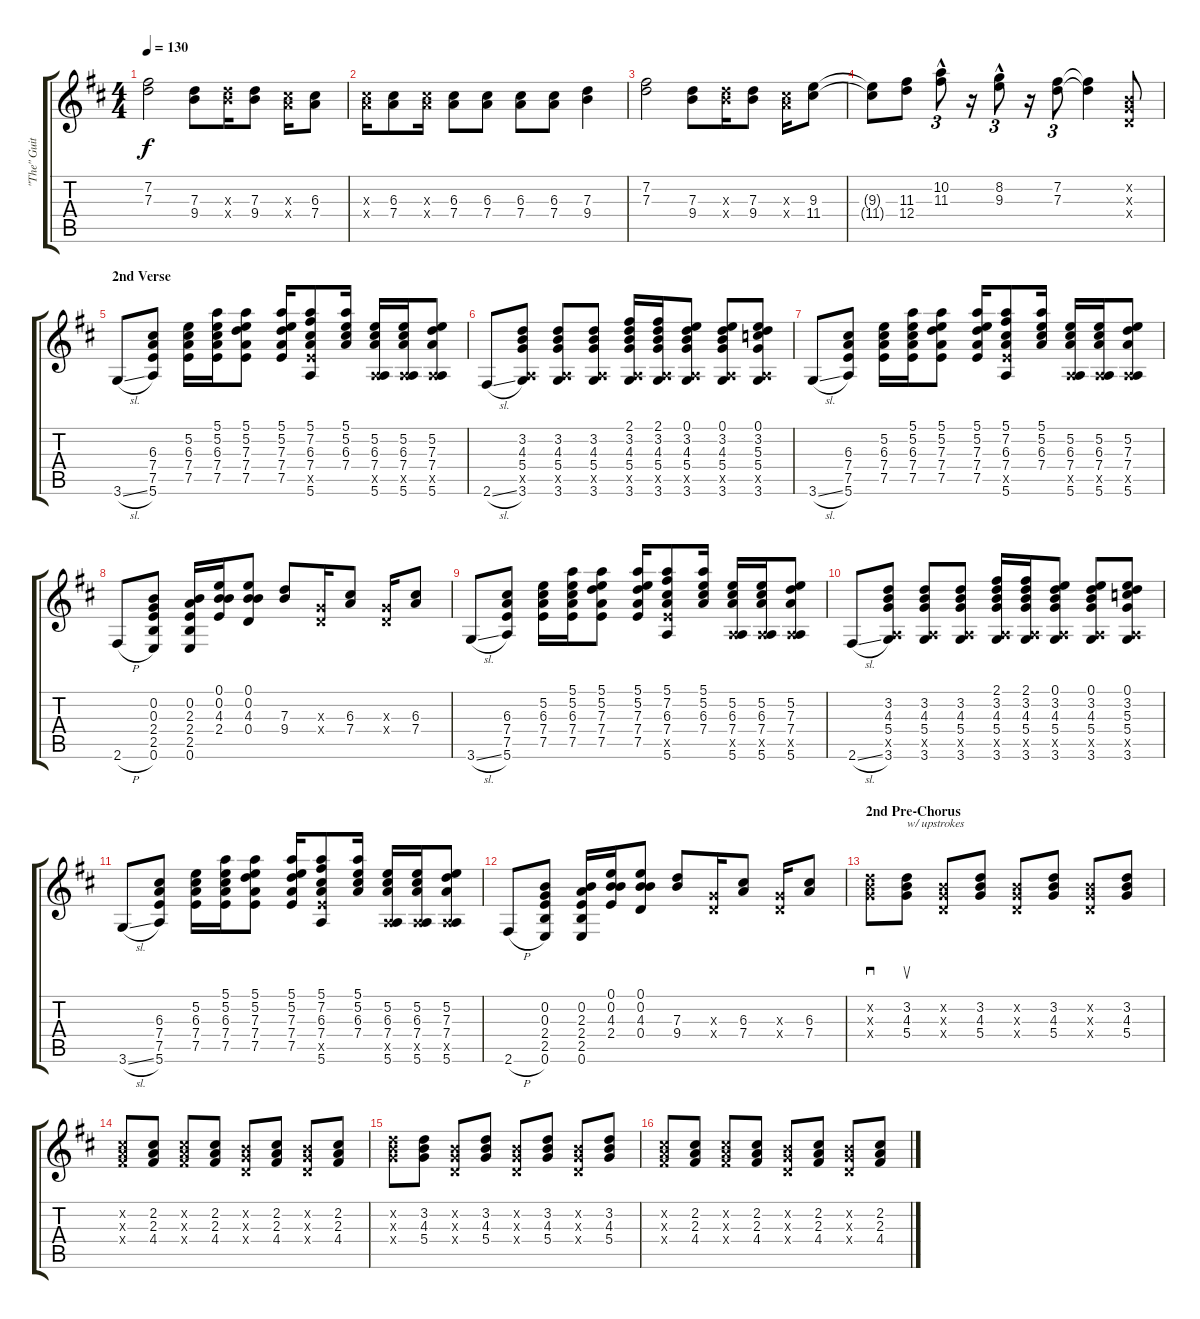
\track ("\"The\" Guitar" "\"The\" Guit") {instrument overdrivenguitar}
\staff {score tabs}
\tuning (E4 B3 G3 D3 A2 E2) {hide}
\ts (4 4)
\tempo 130
\clef g2
\ks d
(7.2 7.3).2{dy f} (7.3 9.4).8 (7.3{x} 9.4{x}).16 (7.3 9.4).8 (6.3{x} 7.4{x}).16 (6.3 7.4).8 |
(6.3{x} 7.4{x}).16 (6.3 7.4).8 (6.3{x} 7.4{x}).16 (6.3 7.4).8 (6.3 7.4).8 (6.3 7.4).8 (6.3 7.4).8 (7.3 9.4).4 |
(7.2 7.3).2 (7.3 9.4).8 (7.3{x} 9.4{x}).16 (7.3 9.4).8 (6.3{x} 7.4{x}).16 (9.3 11.4).8 |
(9.3{t} 11.4{t}).8 (11.3 12.4).8 (10.2{hac} 11.3{hac}).8{tu (3 2)} r.16 (8.2{hac} 9.3{hac}).8{tu (3 2)} r.16 (7.2 7.3).8{tu (3 2)} (7.2{t} 7.3{t}).4 (0.2{x} 0.3{x} 0.4{x}).8 |
\section ("" "2nd Verse")
3.6{sl}.8 (6.3 7.4 7.5 5.6).8 (5.2 6.3 7.4 7.5).16 (5.1 5.2 6.3 7.4 7.5).16 (5.1 5.2 7.3 7.4 7.5).8 (5.1 5.2 7.3 7.4 7.5).16 (5.1 7.2 6.3 7.4 7.5{x} 5.6).8 (5.1 5.2 6.3 7.4).16 (5.2 6.3 7.4 0.5{x} 5.6).16 (5.2 6.3 7.4 0.5{x} 5.6).16 (5.2 7.3 7.4 0.5{x} 5.6).8 |
2.6{sl}.8 (3.2 4.3 5.4 0.5{x} 3.6).8 (3.2 4.3 5.4 0.5{x} 3.6).8 (3.2 4.3 5.4 0.5{x} 3.6).8 (2.1 3.2 4.3 5.4 0.5{x} 3.6).16 (2.1 3.2 4.3 5.4 0.5{x} 3.6).16 (0.1 3.2 4.3 5.4 0.5{x} 3.6).8 (0.1 3.2 4.3 5.4 0.5{x} 3.6).8 (0.1 3.2 5.3 5.4 0.5{x} 3.6).8 |
3.6{sl}.8 (6.3 7.4 7.5 5.6).8 (5.2 6.3 7.4 7.5).16 (5.1 5.2 6.3 7.4 7.5).16 (5.1 5.2 7.3 7.4 7.5).8 (5.1 5.2 7.3 7.4 7.5).16 (5.1 7.2 6.3 7.4 7.5{x} 5.6).8 (5.1 5.2 6.3 7.4).16 (5.2 6.3 7.4 0.5{x} 5.6).16 (5.2 6.3 7.4 0.5{x} 5.6).16 (5.2 7.3 7.4 0.5{x} 5.6).8 |
2.6{h}.8 (0.2 0.3 2.4 2.5 0.6).8 (0.2 2.3 2.4 2.5 0.6).16 (0.1 0.2 4.3 2.4).16 (0.1 0.2 4.3 0.4).8 (7.3 9.4).8 (0.3{x} 0.4{x}).16 (6.3 7.4).8 (0.3{x} 0.4{x}).16 (6.3 7.4).8 |
3.6{sl}.8 (6.3 7.4 7.5 5.6).8 (5.2 6.3 7.4 7.5).16 (5.1 5.2 6.3 7.4 7.5).16 (5.1 5.2 7.3 7.4 7.5).8 (5.1 5.2 7.3 7.4 7.5).16 (5.1 7.2 6.3 7.4 7.5{x} 5.6).8 (5.1 5.2 6.3 7.4).16 (5.2 6.3 7.4 0.5{x} 5.6).16 (5.2 6.3 7.4 0.5{x} 5.6).16 (5.2 7.3 7.4 0.5{x} 5.6).8 |
2.6{sl}.8 (3.2 4.3 5.4 0.5{x} 3.6).8 (3.2 4.3 5.4 0.5{x} 3.6).8 (3.2 4.3 5.4 0.5{x} 3.6).8 (2.1 3.2 4.3 5.4 0.5{x} 3.6).16 (2.1 3.2 4.3 5.4 0.5{x} 3.6).16 (0.1 3.2 4.3 5.4 0.5{x} 3.6).8 (0.1 3.2 4.3 5.4 0.5{x} 3.6).8 (0.1 3.2 5.3 5.4 0.5{x} 3.6).8 |
3.6{sl}.8 (6.3 7.4 7.5 5.6).8 (5.2 6.3 7.4 7.5).16 (5.1 5.2 6.3 7.4 7.5).16 (5.1 5.2 7.3 7.4 7.5).8 (5.1 5.2 7.3 7.4 7.5).16 (5.1 7.2 6.3 7.4 7.5{x} 5.6).8 (5.1 5.2 6.3 7.4).16 (5.2 6.3 7.4 0.5{x} 5.6).16 (5.2 6.3 7.4 0.5{x} 5.6).16 (5.2 7.3 7.4 0.5{x} 5.6).8 |
2.6{h}.8 (0.2 0.3 2.4 2.5 0.6).8 (0.2 2.3 2.4 2.5 0.6).16 (0.1 0.2 4.3 2.4).16 (0.1 0.2 4.3 0.4).8 (7.3 9.4).8 (0.3{x} 0.4{x}).16 (6.3 7.4).8 (0.3{x} 0.4{x}).16 (6.3 7.4).8 |
\section ("" "2nd Pre-Chorus")
(3.2{x} 4.3{x} 5.4{x}).8{sd} (3.2 4.3 5.4).8{su txt "w/ upstrokes"} (0.2{x} 0.3{x} 0.4{x}).8 (3.2 4.3 5.4).8 (0.2{x} 0.3{x} 0.4{x}).8 (3.2 4.3 5.4).8 (0.2{x} 0.3{x} 0.4{x}).8 (3.2 4.3 5.4).8 |
(2.2{x} 2.3{x} 4.4{x}).8 (2.2 2.3 4.4).8 (2.2{x} 2.3{x} 4.4{x}).8 (2.2 2.3 4.4).8 (0.2{x} 0.3{x} 0.4{x}).8 (2.2 2.3 4.4).8 (0.2{x} 0.3{x} 0.4{x}).8 (2.2 2.3 4.4).8 |
(3.2{x} 4.3{x} 5.4{x}).8 (3.2 4.3 5.4).8 (0.2{x} 0.3{x} 0.4{x}).8 (3.2 4.3 5.4).8 (0.2{x} 0.3{x} 0.4{x}).8 (3.2 4.3 5.4).8 (0.2{x} 0.3{x} 0.4{x}).8 (3.2 4.3 5.4).8 |
(2.2{x} 2.3{x} 4.4{x}).8 (2.2 2.3 4.4).8 (2.2{x} 2.3{x} 4.4{x}).8 (2.2 2.3 4.4).8 (0.2{x} 0.3{x} 0.4{x}).8 (2.2 2.3 4.4).8 (0.2{x} 0.3{x} 0.4{x}).8 (2.2 2.3 4.4).8
